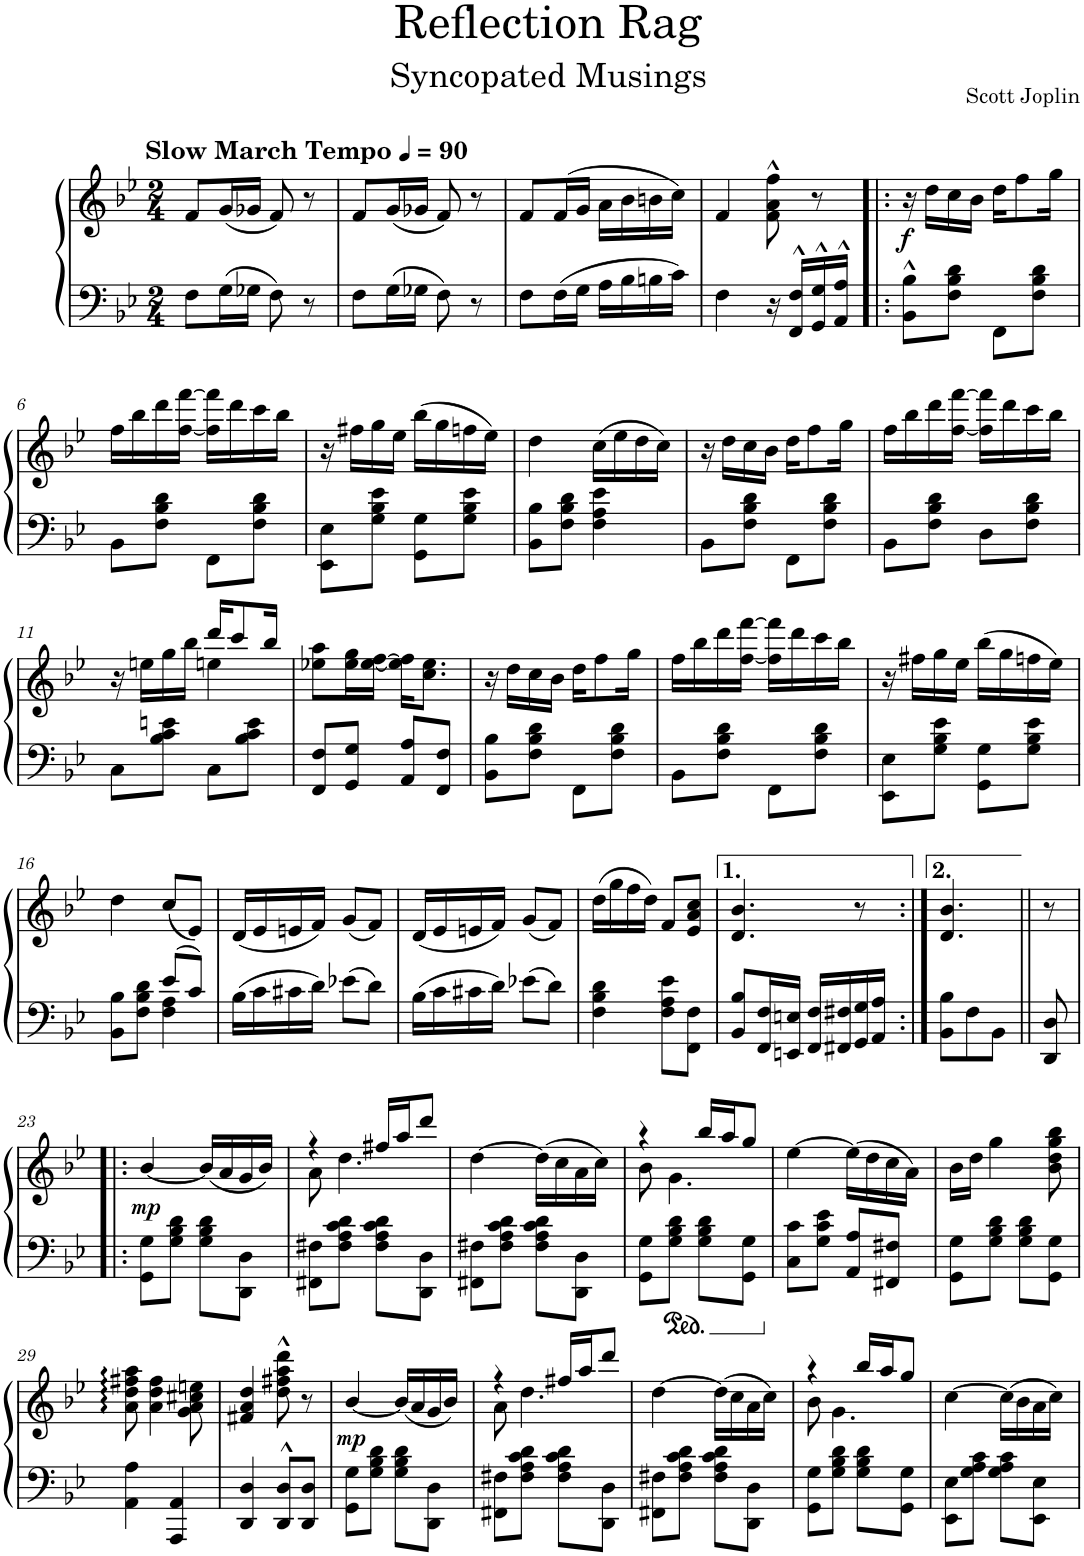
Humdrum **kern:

**kern	**kern	**dynam
*part1	*part1	*part1
*staff2	*staff1	*staff1/2
*I"Piano	*	*
*I'Pno.	*	*
*clefF4	*clefG2	*
*k[b-e-]	*k[b-e-]	*
*M2/4	*M2/4	*
*MM90	*MM90	*
=1	=1	=1
!	!LO:TX:a:B:t=Slow March Tempo	!
8F\L	8f/L	.
16G\L	(16g/L	.
16G-X\JJ	16g-X/JJ	.
8F\	8f/)	.
8r	8r	.
=2	=2	=2
8F\L	8f/L	.
16G\L	(16g/L	.
16G-X\JJ	16g-X/JJ	.
8F\	8f/)	.
8r	8r	.
=3	=3	=3
8F\L	8f/L	.
16F\L	(16f/L	.
16G\JJ	16g/JJ	.
16A\LL	16a\LL	.
16B-\	16b-\	.
16Bn\	16bn\	.
16c\JJ	16cc\JJ)	.
=4	=4	=4
4F\	4f/	.
16r	8f\^^ 8a\^^ 8ff\^^	.
16FF/^^ 16F/^^LL	.	.
16GG/^^ 16G/^^	8r	.
16AA/^^ 16A/^^JJ	.	.
=5!|:	=5!|:	=5!|:
!	!	!LO:DY:b
8BB-\^^ 8B-\^^L	16r	f
.	16dd\LL	.
8F\ 8B-\ 8d\J	16cc\	.
.	16b-\JJ	.
8FF\L	16dd\KL	.
.	8ff\	.
8F\ 8B-\ 8d\J	.	.
.	16gg\Jk	.
!!LO:LB:g=z
=6	=6	=6
8BB-\L	16ff\LL	.
.	16bb-\	.
8F\ 8B-\ 8d\J	16ddd\	.
.	[16ff\ [16fff\JJ	.
8FF\L	16ff\] 16fff\]LL	.
.	16ddd\	.
8F\ 8B-\ 8d\J	16ccc\	.
.	16bb-\JJ	.
=7	=7	=7
8EE-\ 8E-\L	16r	.
.	16ff#X\LL	.
8G\ 8B-\ 8e-\J	16gg\	.
.	16ee-\JJ	.
8GG\ 8G\L	(16bb-\LL	.
.	16gg\	.
8G\ 8B-\ 8e-\J	16ffn\	.
.	16ee-\JJ)	.
=8	=8	=8
8BB-\ 8B-\L	4dd\	.
8F\ 8B-\ 8d\J	.	.
4F\ 4A\ 4e-\	(16cc\LL	.
.	16ee-\	.
.	16dd\	.
.	16cc\JJ)	.
=9	=9	=9
8BB-\L	16r	.
.	16dd\LL	.
8F\ 8B-\ 8d\J	16cc\	.
.	16b-\JJ	.
8FF\L	16dd\KL	.
.	8ff\	.
8F\ 8B-\ 8d\J	.	.
.	16gg\Jk	.
=10	=10	=10
8BB-\L	16ff\LL	.
.	16bb-\	.
8F\ 8B-\ 8d\J	16ddd\	.
.	[16ff\ [16fff\JJ	.
8D\L	16ff\] 16fff\]LL	.
.	16ddd\	.
8F\ 8B-\ 8d\J	16ccc\	.
.	16bb-\JJ	.
!!LO:LB:g=z
=11	=11	=11
*	*^	*
8C\L	16r	16ryy	.
.	16een\LL	16ryy	.
8B-\ 8c\ 8en\J	16gg\	8ryy	.
.	16bb-\JJ	.	.
8C\L	16ddd/KL	4een\	.
.	8ccc/	.	.
8B-\ 8c\ 8e\J	.	.	.
.	16bb-/Jk	.	.
*	*v	*v	*
=12	=12	=12
8FF/ 8F/L	8ee-X\ 8aa\L	.
8GG/ 8G/J	16ee-\ 16gg\L	.
.	[16ee-\ [16ff\JJ	.
8AA/ 8A/L	16ee-\] 16ff\]KL	.
.	8.cc\ 8.ee-\J	.
8FF/ 8F/J	.	.
=13	=13	=13
8BB-\ 8B-\L	16r	.
.	16dd\LL	.
8F\ 8B-\ 8d\J	16cc\	.
.	16b-\JJ	.
8FF\L	16dd\KL	.
.	8ff\	.
8F\ 8B-\ 8d\J	.	.
.	16gg\Jk	.
=14	=14	=14
8BB-\L	16ff\LL	.
.	16bb-\	.
8F\ 8B-\ 8d\J	16ddd\	.
.	[16ff\ [16fff\JJ	.
8FF\L	16ff\] 16fff\]LL	.
.	16ddd\	.
8F\ 8B-\ 8d\J	16ccc\	.
.	16bb-\JJ	.
=15	=15	=15
8EE-\ 8E-\L	16r	.
.	16ff#X\LL	.
8G\ 8B-\ 8e-\J	16gg\	.
.	16ee-\JJ	.
8GG\ 8G\L	(16bb-\LL	.
.	16gg\	.
8G\ 8B-\ 8e-\J	16ffn\	.
.	16ee-\JJ)	.
!!LO:LB:g=z
=16	=16	=16
*^	*	*
8BB-\ 8B-\L	4ryy	4dd\	.
8F\ 8B-\ 8d\J	.	.	.
8e-/L	4F\ 4A\	(8cc/L	.
8c/J	.	8e-/J)	.
*v	*v	*	*
=17	=17	=17
16B-\LL	(16d/LL	.
16c\	16e-/	.
16c#X\	16en/	.
16d\JJ	16f/JJ)	.
8e-X\L	(8g/L	.
8d\J	8f/J)	.
=18	=18	=18
16B-\LL	(16d/LL	.
16c\	16e-/	.
16c#X\	16en/	.
16d\JJ	16f/JJ)	.
8e-X\L	(8g/L	.
8d\J	8f/J)	.
=19	=19	=19
4F\ 4B-\ 4d\	(16dd\LL	.
.	16gg\	.
.	16ff\	.
.	16dd\JJ)	.
8F\ 8A\ 8e-\L	8f/L	.
8FF\ 8F\J	8e-/ 8a/ 8cc/J	.
=20	=20	=20
8BB-/ 8B-/L	4.d/ 4.b-/	.
16FF/ 16F/L	.	.
16EEn/ 16En/JJ	.	.
16FF/ 16F/LL	.	.
16FF#X/ 16F#X/	.	.
16GG/ 16G/	8r	.
16AA/ 16A/JJ	.	.
=21:|!	=21:|!	=21:|!
8BB-\ 8B-\L	4.d/ 4.b-/	.
8F\	.	.
8BB-\J	.	.
=22||	=22||	=22||
8DD/ 8D/	8r	.
!!LO:LB:g=z
=23!|:	=23!|:	=23!|:
!	!	!LO:DY:b
8GG\ 8G\L	[<4b-/	mp
8G\ 8B-\ 8d\J	.	.
8G\ 8B-\ 8d\L	(16b-/LL]	.
.	16a/	.
8DD\ 8D\J	16g/	.
.	16b-/JJ)	.
=24	=24	=24
*	*^	*
8FF#X\ 8F#X\L	4r	8a\	.
8F#\ 8A\ 8c\ 8d\J	.	4.dd\	.
8F#\ 8A\ 8c\ 8d\L	16ff#X/LL	.	.
.	16aa/J	.	.
8DD\ 8D\J	8ddd/J	.	.
*	*v	*v	*
=25	=25	=25
8FF#X\ 8F#X\L	[4dd\	.
8F#\ 8A\ 8c\ 8d\J	.	.
8F#\ 8A\ 8c\ 8d\L	(16dd\LL]	.
.	16cc\	.
8DD\ 8D\J	16a\	.
.	16cc\JJ)	.
=26	=26	=26
*	*^	*
8GG\ 8G\L	4r	8b-\	.
8G\ 8B-\ 8d\J	.	4.g\	.
8G\ 8B-\ 8d\L	16bb-/LL	.	.
.	16aa/J	.	.
8GG\ 8G\J	8gg/J	.	.
*	*v	*v	*
=27	=27	=27
8C\ 8c\L	[4ee-\	.
8G\ 8c\ 8e-\J	.	.
8AA/ 8A/L	(16ee-\LL]	.
.	16dd\	.
8FF#X/ 8F#X/J	16cc\	.
.	16a\JJ)	.
=28	=28	=28
8GG\ 8G\L	16b-\LL	.
.	16dd\JJ	.
8G\ 8B-\ 8d\J	4gg\	.
8G\ 8B-\ 8d\L	.	.
8GG\ 8G\J	8b-\ 8dd\ 8gg\ 8bb-\	.
!!LO:LB:g=z
=29	=29	=29
4AA\ 4A\	8a\: 8dd\: 8ff#X\: 8aa\:	.
.	4a\ 4dd\ 4ff#\	.
4AAA/ 4AA/	.	.
.	8g\ 8a\ 8cc#X\ 8een\	.
=30	=30	=30
4DD/ 4D/	4f#X/ 4a/ 4dd/	.
8DD/^^ 8D/^^L	8dd\^^ 8ff#X\^^ 8aa\^^ 8ddd\^^	.
8DD/ 8D/J	8r	.
=31	=31	=31
!	!	!LO:DY:b
8GG\ 8G\L	[4b-/	mp
8G\ 8B-\ 8d\J	.	.
8G\ 8B-\ 8d\L	(16b-/LL]	.
.	16a/	.
8DD\ 8D\J	16g/	.
.	16b-/JJ)	.
=32	=32	=32
*	*^	*
8FF#X\ 8F#X\L	4r	8a\	.
8F#\ 8A\ 8c\ 8d\J	.	4.dd\	.
8F#\ 8A\ 8c\ 8d\L	16ff#X/LL	.	.
.	16aa/J	.	.
8DD\ 8D\J	8ddd/J	.	.
*	*v	*v	*
=33	=33	=33
8FF#X\ 8F#X\L	[4dd\	.
8F#\ 8A\ 8c\ 8d\J	.	.
8F#\ 8A\ 8c\ 8d\L	(16dd\LL]	.
.	16cc\	.
8DD\ 8D\J	16a\	.
.	16cc\JJ)	.
=34	=34	=34
*	*^	*
8GG\ 8G\L	4r	8b-\	.
8G\ 8B-\ 8d\J	.	4.g\	.
8G\ 8B-\ 8d\L	16bb-/LL	.	.
.	16aa/J	.	.
8GG\ 8G\J	8gg/J	.	.
*	*v	*v	*
=35	=35	=35
8EE-\ 8E-\L	[4cc\	.
8A\ 8A\ 8c\J	.	.
8A\ 8A\ 8c\L	(16cc\LL]	.
.	16b-\	.
8EE-\ 8E-\J	16a\	.
.	16cc\JJ)	.
=	=	=
*-	*-	*-
